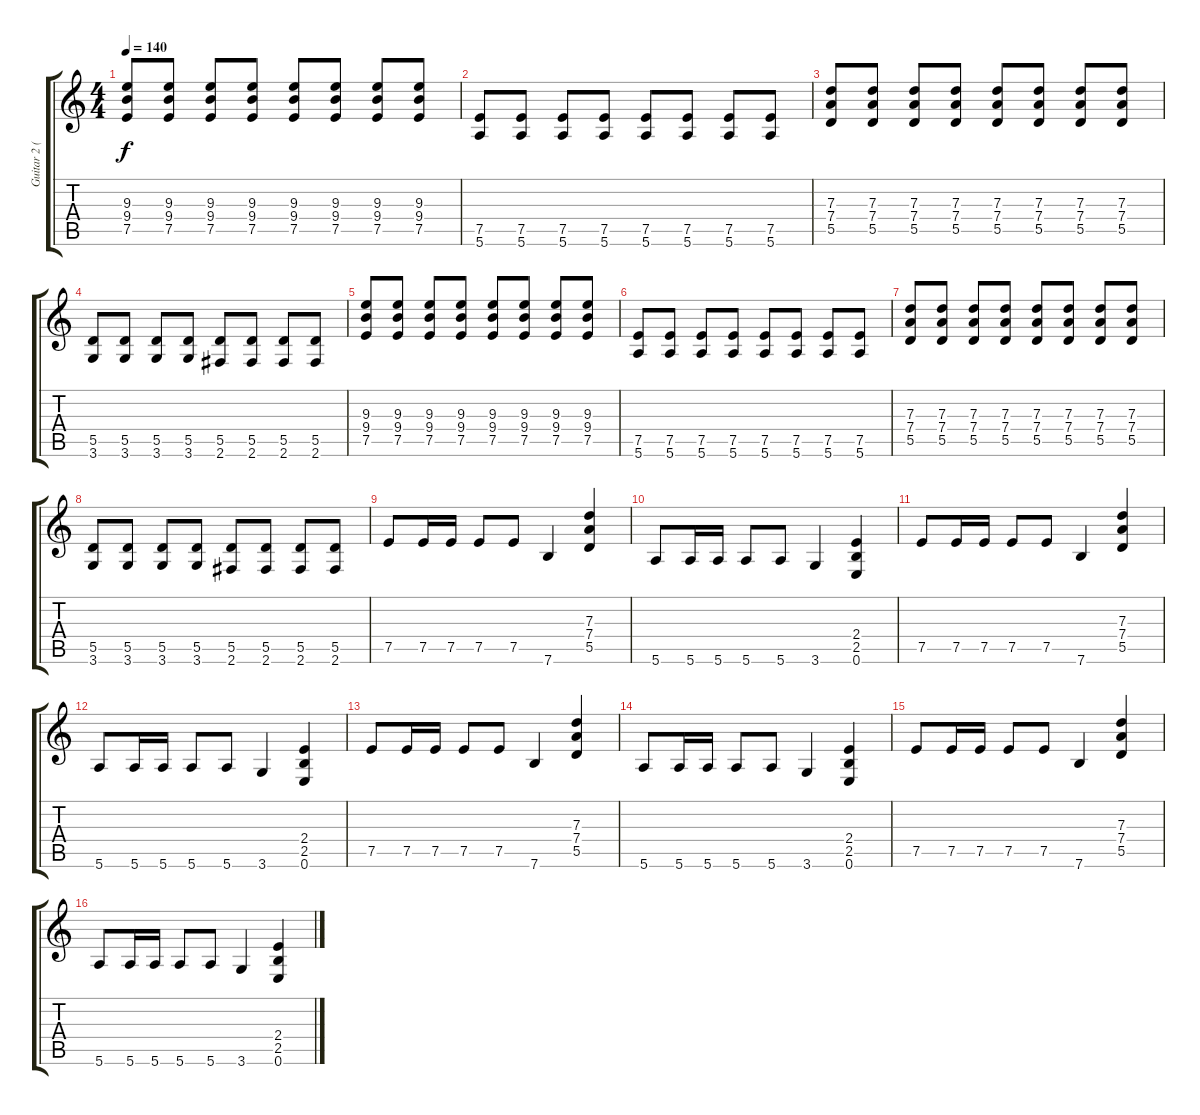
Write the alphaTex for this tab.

\track ("Guitar 2 (Stefko)" "Guitar 2 (") {instrument overdrivenguitar}
\staff {score tabs}
\tuning (E4 B3 G3 D3 A2 E2) {hide}
\ts (4 4)
\tempo 140
\clef g2
\ks c
(9.3 9.4 7.5).8{dy f} (9.3 9.4 7.5).8 (9.3 9.4 7.5).8 (9.3 9.4 7.5).8 (9.3 9.4 7.5).8 (9.3 9.4 7.5).8 (9.3 9.4 7.5).8 (9.3 9.4 7.5).8 |
(7.5 5.6).8 (7.5 5.6).8 (7.5 5.6).8 (7.5 5.6).8 (7.5 5.6).8 (7.5 5.6).8 (7.5 5.6).8 (7.5 5.6).8 |
(7.3 7.4 5.5).8 (7.3 7.4 5.5).8 (7.3 7.4 5.5).8 (7.3 7.4 5.5).8 (7.3 7.4 5.5).8 (7.3 7.4 5.5).8 (7.3 7.4 5.5).8 (7.3 7.4 5.5).8 |
(5.5 3.6).8 (5.5 3.6).8 (5.5 3.6).8 (5.5 3.6).8 (5.5 2.6).8 (5.5 2.6).8 (5.5 2.6).8 (5.5 2.6).8 |
(9.3 9.4 7.5).8 (9.3 9.4 7.5).8 (9.3 9.4 7.5).8 (9.3 9.4 7.5).8 (9.3 9.4 7.5).8 (9.3 9.4 7.5).8 (9.3 9.4 7.5).8 (9.3 9.4 7.5).8 |
(7.5 5.6).8 (7.5 5.6).8 (7.5 5.6).8 (7.5 5.6).8 (7.5 5.6).8 (7.5 5.6).8 (7.5 5.6).8 (7.5 5.6).8 |
(7.3 7.4 5.5).8 (7.3 7.4 5.5).8 (7.3 7.4 5.5).8 (7.3 7.4 5.5).8 (7.3 7.4 5.5).8 (7.3 7.4 5.5).8 (7.3 7.4 5.5).8 (7.3 7.4 5.5).8 |
(5.5 3.6).8 (5.5 3.6).8 (5.5 3.6).8 (5.5 3.6).8 (5.5 2.6).8 (5.5 2.6).8 (5.5 2.6).8 (5.5 2.6).8 |
7.5.8 7.5.16 7.5.16 7.5.8 7.5.8 7.6.4 (7.3 7.4 5.5).4 |
5.6.8 5.6.16 5.6.16 5.6.8 5.6.8 3.6.4 (2.4 2.5 0.6).4 |
7.5.8 7.5.16 7.5.16 7.5.8 7.5.8 7.6.4 (7.3 7.4 5.5).4 |
5.6.8 5.6.16 5.6.16 5.6.8 5.6.8 3.6.4 (2.4 2.5 0.6).4 |
7.5.8 7.5.16 7.5.16 7.5.8 7.5.8 7.6.4 (7.3 7.4 5.5).4 |
5.6.8 5.6.16 5.6.16 5.6.8 5.6.8 3.6.4 (2.4 2.5 0.6).4 |
7.5.8 7.5.16 7.5.16 7.5.8 7.5.8 7.6.4 (7.3 7.4 5.5).4 |
5.6.8 5.6.16 5.6.16 5.6.8 5.6.8 3.6.4 (2.4 2.5 0.6).4
